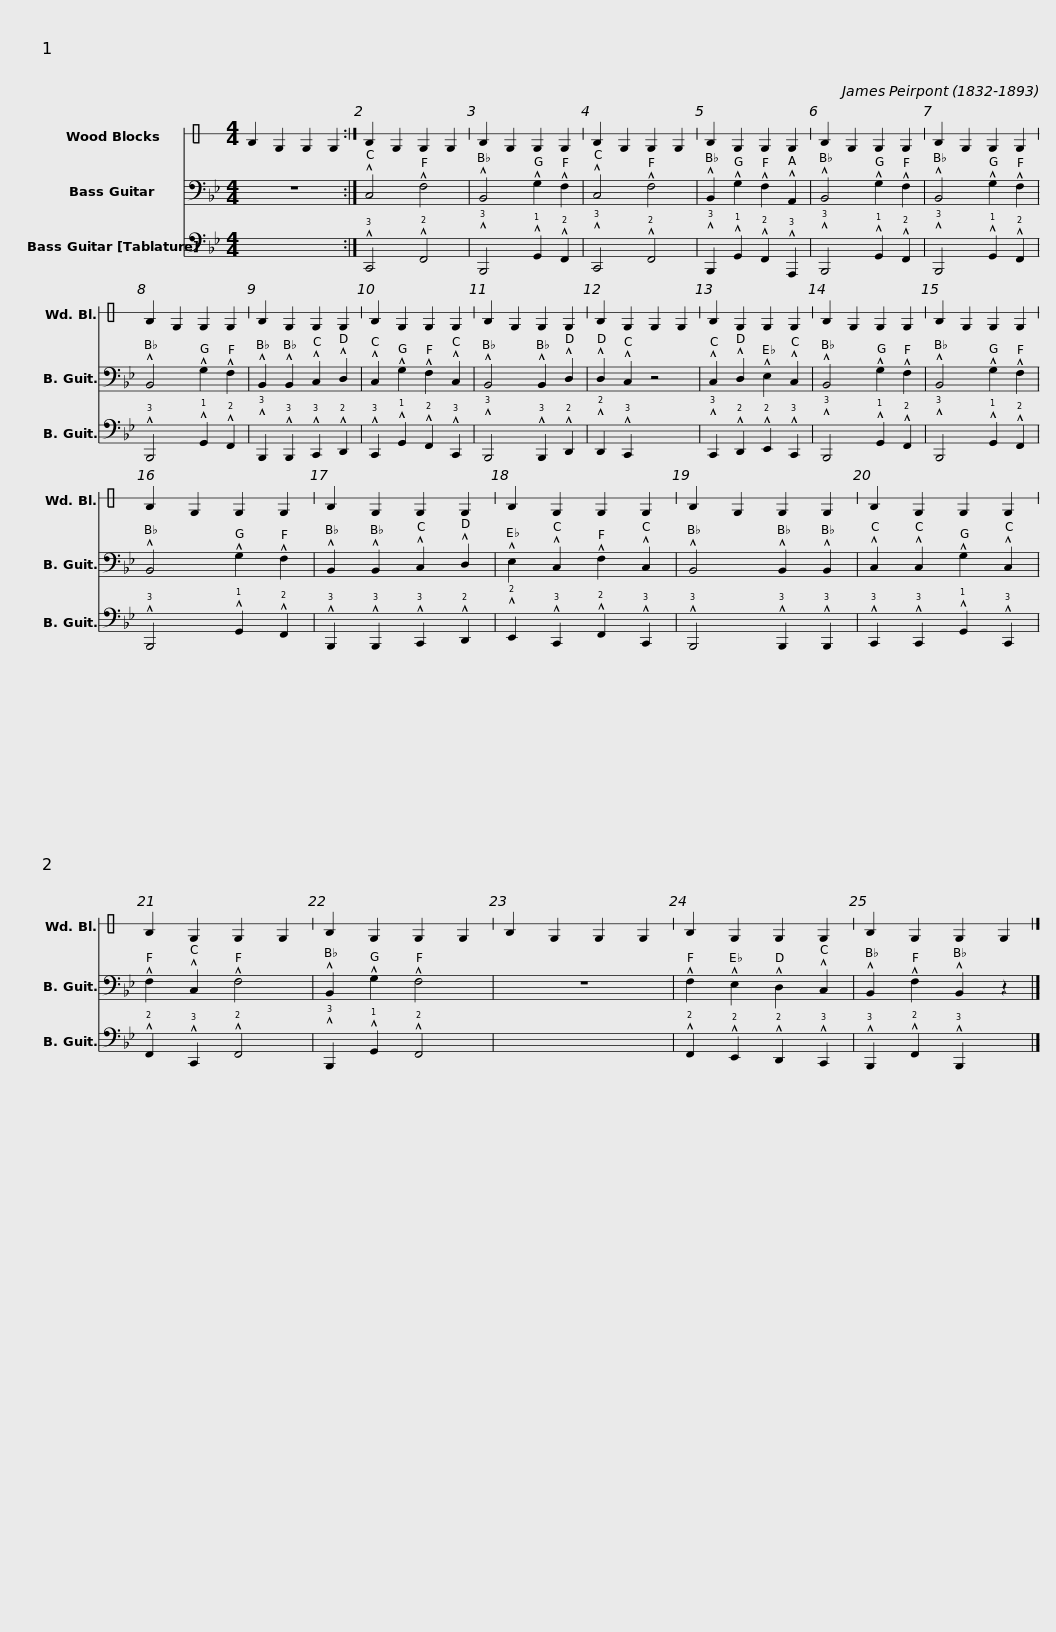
X:1
%%score 1 2 3
L:1/8
M:4/4
I:linebreak $
K:C
V:1 perc stafflines=1
K:none
V:2 bass transpose=-12
V:3 tab transpose=-12 stafflines=4 strings=E2,A2,D3,G3
V:1
 F2 D2 D2 D2 :|$ F2 D2 D2 D2 | F2 D2 D2 D2 | F2 D2 D2 D2 | F2 D2 D2 D2 | %5
 F2 D2 D2 D2 | F2 D2 D2 D2 | F2 D2 D2 D2 | F2 D2 D2 D2 |$ F2 D2 D2 D2 | %10
 F2 D2 D2 D2 | F2 D2 D2 D2 | F2 D2 D2 D2 | F2 D2 D2 D2 | F2 D2 D2 D2 | %15
 F2 D2 D2 D2 | F2 D2 D2 D2 |$ F2 D2 D2 D2 | F2 D2 D2 D2 | F2 D2 D2 D2 | %20
 F2 D2 D2 D2 | F2 D2 D2 D2 | F2 D2 D2 D2 | F2 D2 D2 D2 | F2 D2 D2 D2 |] %25
V:2
[K:Bb] z8 :|$ !^!C,4 !^!F,4 | !^!B,,4 !^!G,2 !^!F,2 | !^!C,4 !^!F,4 | !^!B,,2 !^!G,2 !^!F,2 !^!A,,2 | %5
 !^!B,,4 !^!G,2 !^!F,2 | !^!B,,4 !^!G,2 !^!F,2 | !^!B,,4 !^!G,2 !^!F,2 | !^!B,,2 !^!B,,2 !^!C,2 !^!D,2 |$ !^!C,2 !^!G,2 !^!F,2 !^!C,2 | %10
 !^!B,,4 !^!B,,2 !^!D,2 | !^!D,2 !^!C,2 z4 | !^!C,2 !^!D,2 !^!E,2 !^!C,2 | !^!B,,4 !^!G,2 !^!F,2 | !^!B,,4 !^!G,2 !^!F,2 | %15
 !^!B,,4 !^!G,2 !^!F,2 | !^!B,,2 !^!B,,2 !^!C,2 !^!D,2 |$ !^!E,2 !^!C,2 !^!F,2 !^!C,2 | !^!B,,4 !^!B,,2 !^!B,,2 | !^!C,2 !^!C,2 !^!G,2 !^!C,2 | %20
 !^!F,2 !^!C,2 !^!F,4 | !^!B,,2 !^!G,2 !^!F,4 | z8 | !^!F,2 !^!E,2 !^!D,2 !^!C,2 | !^!B,,2 !^!F,2 !^!B,,2 z2 |] %25
V:3
[K:Bb] x8 :|$ !^!!3!C,,4 !^!!2!F,,4 | !^!!3!B,,,4 !^!!1!G,,2 !^!!2!F,,2 | !^!!3!C,,4 !^!!2!F,,4 | !^!!3!B,,,2 !^!!1!G,,2 !^!!2!F,,2 !^!!3!A,,,2 | %5
 !^!!3!B,,,4 !^!!1!G,,2 !^!!2!F,,2 | !^!!3!B,,,4 !^!!1!G,,2 !^!!2!F,,2 | !^!!3!B,,,4 !^!!1!G,,2 !^!!2!F,,2 | !^!!3!B,,,2 !^!!3!B,,,2 !^!!3!C,,2 !^!!2!D,,2 |$ !^!!3!C,,2 !^!!1!G,,2 !^!!2!F,,2 !^!!3!C,,2 | %10
 !^!!3!B,,,4 !^!!3!B,,,2 !^!!2!D,,2 | !^!!2!D,,2 !^!!3!C,,2 x4 | !^!!3!C,,2 !^!!2!D,,2 !^!!2!E,,2 !^!!3!C,,2 | !^!!3!B,,,4 !^!!1!G,,2 !^!!2!F,,2 | !^!!3!B,,,4 !^!!1!G,,2 !^!!2!F,,2 | %15
 !^!!3!B,,,4 !^!!1!G,,2 !^!!2!F,,2 | !^!!3!B,,,2 !^!!3!B,,,2 !^!!3!C,,2 !^!!2!D,,2 |$ !^!!2!E,,2 !^!!3!C,,2 !^!!2!F,,2 !^!!3!C,,2 | !^!!3!B,,,4 !^!!3!B,,,2 !^!!3!B,,,2 | !^!!3!C,,2 !^!!3!C,,2 !^!!1!G,,2 !^!!3!C,,2 | %20
 !^!!2!F,,2 !^!!3!C,,2 !^!!2!F,,4 | !^!!3!B,,,2 !^!!1!G,,2 !^!!2!F,,4 | x8 | !^!!2!F,,2 !^!!2!E,,2 !^!!2!D,,2 !^!!3!C,,2 | !^!!3!B,,,2 !^!!2!F,,2 !^!!3!B,,,2 x2 |] %25
